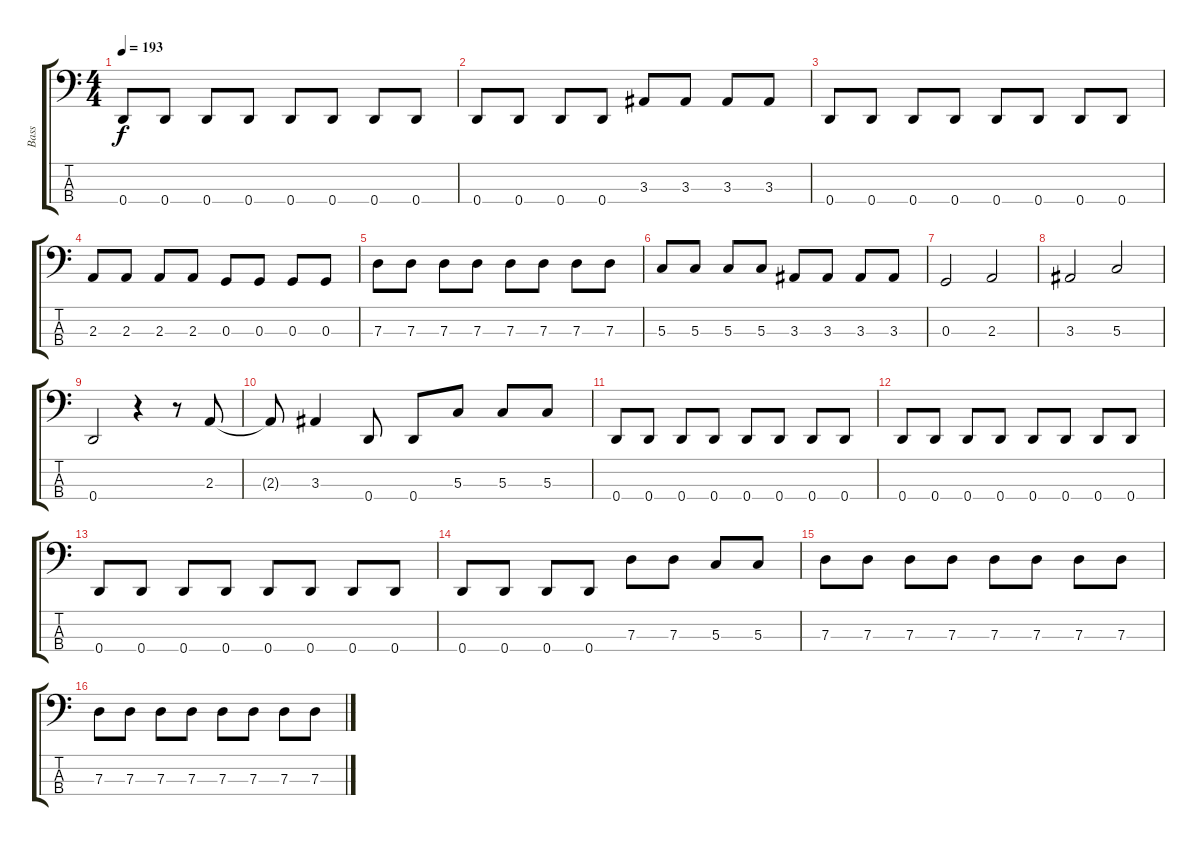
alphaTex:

\track ("Bass" "Bass") {instrument electricbasspick}
\staff {score tabs}
\tuning (F2 C2 G1 D1) {hide}
\ts (4 4)
\tempo 193
\clef f4
\ks c
0.4.8{dy f} 0.4.8 0.4.8 0.4.8 0.4.8 0.4.8 0.4.8 0.4.8 |
0.4.8 0.4.8 0.4.8 0.4.8 3.3.8 3.3.8 3.3.8 3.3.8 |
0.4.8 0.4.8 0.4.8 0.4.8 0.4.8 0.4.8 0.4.8 0.4.8 |
2.3.8 2.3.8 2.3.8 2.3.8 0.3.8 0.3.8 0.3.8 0.3.8 |
7.3.8 7.3.8 7.3.8 7.3.8 7.3.8 7.3.8 7.3.8 7.3.8 |
5.3.8 5.3.8 5.3.8 5.3.8 3.3.8 3.3.8 3.3.8 3.3.8 |
0.3.2 2.3.2 |
3.3.2 5.3.2 |
0.4.2 r.4 r.8 2.3.8 |
2.3{t}.8 3.3.4 0.4.8 0.4.8 5.3.8 5.3.8 5.3.8 |
0.4.8 0.4.8 0.4.8 0.4.8 0.4.8 0.4.8 0.4.8 0.4.8 |
0.4.8 0.4.8 0.4.8 0.4.8 0.4.8 0.4.8 0.4.8 0.4.8 |
0.4.8 0.4.8 0.4.8 0.4.8 0.4.8 0.4.8 0.4.8 0.4.8 |
0.4.8 0.4.8 0.4.8 0.4.8 7.3.8 7.3.8 5.3.8 5.3.8 |
7.3.8 7.3.8 7.3.8 7.3.8 7.3.8 7.3.8 7.3.8 7.3.8 |
7.3.8 7.3.8 7.3.8 7.3.8 7.3.8 7.3.8 7.3.8 7.3.8
